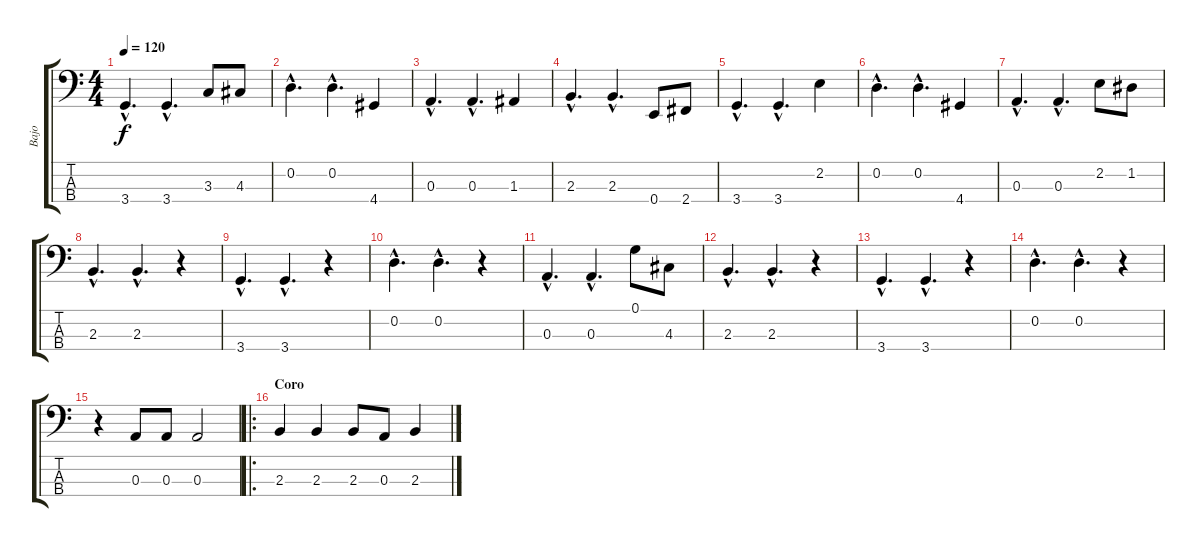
\track ("Bajo" "Bajo") {instrument electricbassfinger}
\staff {score tabs}
\tuning (G2 D2 A1 E1) {hide}
\ts (4 4)
\tempo 120
\clef f4
\ks c
3.4{hac}.4{d dy f} 3.4{hac}.4{d} 3.3.8 4.3.8 |
0.2{hac}.4{d} 0.2{hac}.4{d} 4.4.4 |
0.3{hac}.4{d} 0.3{hac}.4{d} 1.3.4 |
2.3{hac}.4{d} 2.3{hac}.4{d} 0.4.8 2.4.8 |
3.4{hac}.4{d} 3.4{hac}.4{d} 2.2.4 |
0.2{hac}.4{d} 0.2{hac}.4{d} 4.4.4 |
0.3{hac}.4{d} 0.3{hac}.4{d} 2.2.8 1.2.8 |
2.3{hac}.4{d} 2.3{hac}.4{d} r.4 |
3.4{hac}.4{d} 3.4{hac}.4{d} r.4 |
0.2{hac}.4{d} 0.2{hac}.4{d} r.4 |
0.3{hac}.4{d} 0.3{hac}.4{d} 0.1.8 4.3.8 |
2.3{hac}.4{d} 2.3{hac}.4{d} r.4 |
3.4{hac}.4{d} 3.4{hac}.4{d} r.4 |
0.2{hac}.4{d} 0.2{hac}.4{d} r.4 |
r.4 0.3.8 0.3.8 0.3.2 |
\ro
\section ("" "Coro")
2.3.4 2.3.4 2.3.8 0.3.8 2.3.4
